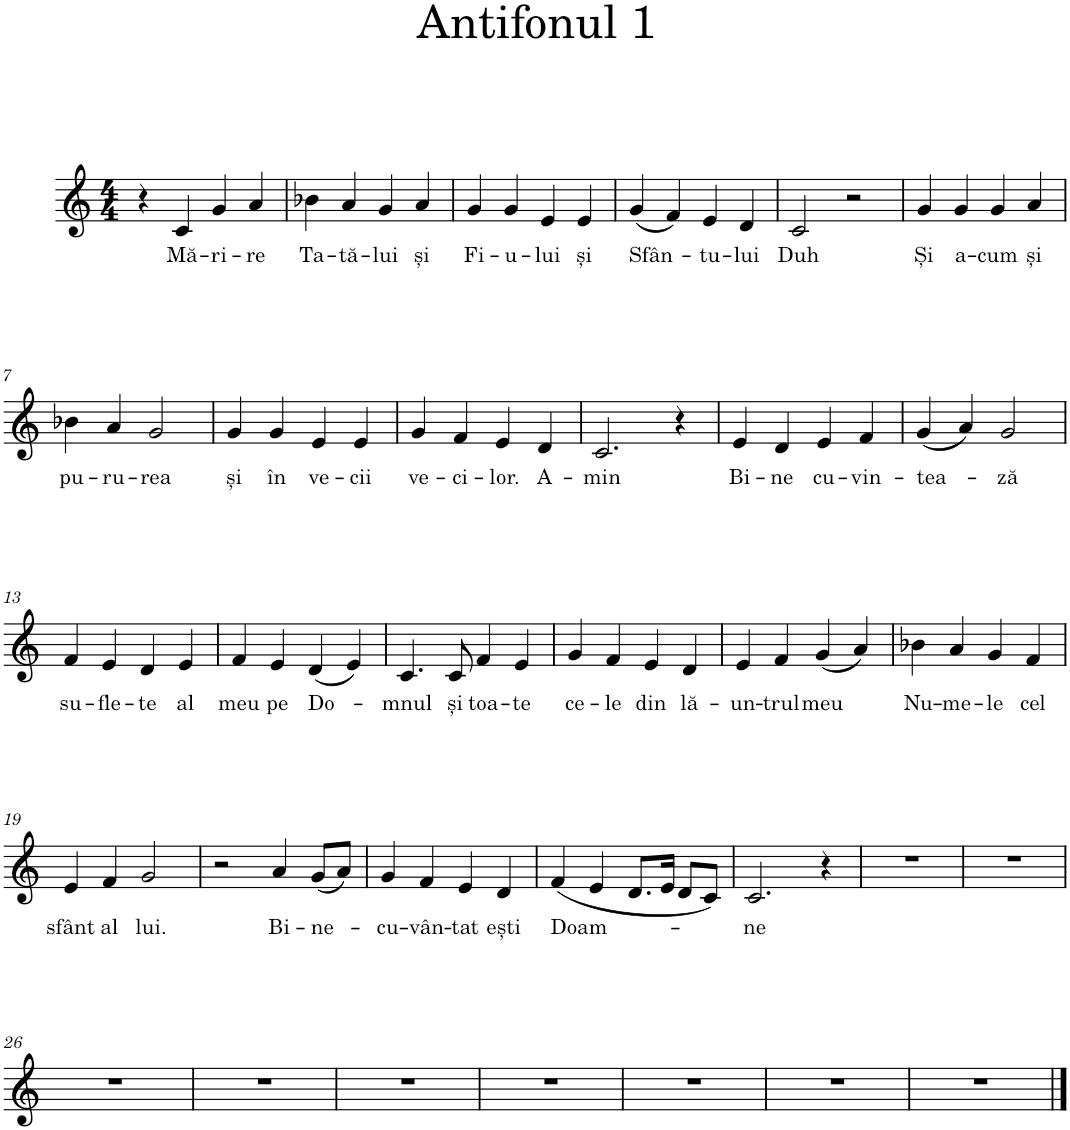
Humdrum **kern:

**kern	**text
*part1	*part1
*staff1	*staff1
*I"Voice	*
*I'Vo.	*
*clefG2	*
*k[]	*
*M4/4	*
=1	=1
4r	.
!	!LO:LY:b
4c/	Mă-
!	!LO:LY:b
4g/	-ri-
!	!LO:LY:b
4a/	-re
=2	=2
!	!LO:LY:b
4b-X\	Ta-
!	!LO:LY:b
4a/	-tă-
!	!LO:LY:b
4g/	-lui
!	!LO:LY:b
4a/	și
=3	=3
!	!LO:LY:b
4g/	Fi-
!	!LO:LY:b
4g/	-u-
!	!LO:LY:b
4e/	-lui
!	!LO:LY:b
4e/	și
=4	=4
!	!LO:LY:b
(4g/	Sfân-
4f/)	.
!	!LO:LY:b
4e/	tu-
!	!LO:LY:b
4d/	-lui
=5	=5
!	!LO:LY:b
2c/	Duh
2r	.
=6	=6
!	!LO:LY:b
4g/	Și
!	!LO:LY:b
4g/	a-
!	!LO:LY:b
4g/	-cum
!	!LO:LY:b
4a/	și
!!LO:LB:g=z
=7	=7
!	!LO:LY:b
4b-X\	pu-
!	!LO:LY:b
4a/	-ru-
!	!LO:LY:b
2g/	-rea
=8	=8
!	!LO:LY:b
4g/	și
!	!LO:LY:b
4g/	în
!	!LO:LY:b
4e/	ve-
!	!LO:LY:b
4e/	-cii
=9	=9
!	!LO:LY:b
4g/	ve-
!	!LO:LY:b
4f/	-ci-
!	!LO:LY:b
4e/	-lor.
!	!LO:LY:b
4d/	A-
=10	=10
!	!LO:LY:b
2.c/	-min
4r	.
=11	=11
!	!LO:LY:b
4e/	Bi-
!	!LO:LY:b
4d/	-ne
!	!LO:LY:b
4e/	cu-
!	!LO:LY:b
4f/	-vin-
=12	=12
!	!LO:LY:b
(4g/	-tea-
4a/)	.
!	!LO:LY:b
2g/	-ză
!!LO:LB:g=z
=13	=13
!	!LO:LY:b
4f/	su-
!	!LO:LY:b
4e/	-fle-
!	!LO:LY:b
4d/	-te
!	!LO:LY:b
4e/	al
=14	=14
!	!LO:LY:b
4f/	meu
!	!LO:LY:b
4e/	pe
!	!LO:LY:b
(4d/	Do-
4e/)	.
=15	=15
!	!LO:LY:b
4.c/	-mnul
!	!LO:LY:b
8c/	și
!	!LO:LY:b
4f/	toa-
!	!LO:LY:b
4e/	-te
=16	=16
!	!LO:LY:b
4g/	ce-
!	!LO:LY:b
4f/	-le
!	!LO:LY:b
4e/	din
!	!LO:LY:b
4d/	lă-
=17	=17
!	!LO:LY:b
4e/	-un-
!	!LO:LY:b
4f/	-trul
!	!LO:LY:b
(4g/	meu
4a/)	.
=18	=18
!	!LO:LY:b
4b-X\	Nu-
!	!LO:LY:b
4a/	-me-
!	!LO:LY:b
4g/	-le
!	!LO:LY:b
4f/	cel
!!LO:LB:g=z
=19	=19
!	!LO:LY:b
4e/	sfânt
!	!LO:LY:b
4f/	al
!	!LO:LY:b
2g/	lui.
=20	=20
2r	.
!	!LO:LY:b
4a/	Bi-
!	!LO:LY:b
(8g/L	-ne-
8a/J)	.
=21	=21
!	!LO:LY:b
4g/	-cu-
!	!LO:LY:b
4f/	-vân-
!	!LO:LY:b
4e/	-tat
!	!LO:LY:b
4d/	ești
=22	=22
!	!LO:LY:b
(4f/	Doam-
4e/	.
8.d/L	.
16e/Jk	.
8d/L	.
8c/J)	.
=23	=23
!	!LO:LY:b
2.c/	-ne
4r	.
=24	=24
1r	.
=25	=25
1r	.
!!LO:LB:g=z
=26	=26
1r	.
=27	=27
1r	.
=28	=28
1r	.
=29	=29
1r	.
=30	=30
1r	.
=31	=31
1r	.
=32	=32
1r	.
==	==
*-	*-
